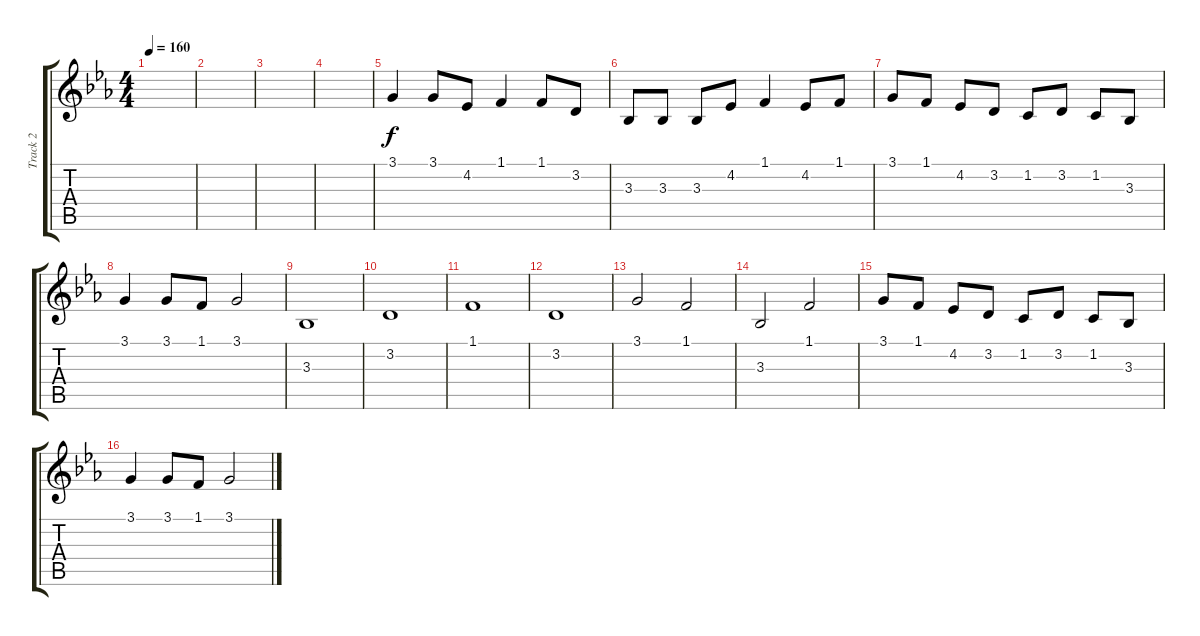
\track ("Track 2" "Track 2") {instrument bagpipe}
\staff {score tabs}
\tuning (E4 B3 G3 D3 A2 E2) {hide}
\ts (4 4)
\tempo 160
\clef g2
\ks eb
|
|
|
|
3.1.4 3.1.8 4.2.8 1.1.4 1.1.8 3.2.8 |
3.3.8 3.3.8 3.3.8 4.2.8 1.1.4 4.2.8 1.1.8 |
3.1.8 1.1.8 4.2.8 3.2.8 1.2.8 3.2.8 1.2.8 3.3.8 |
3.1.4 3.1.8 1.1.8 3.1.2 |
3.3.1 |
3.2.1 |
1.1.1 |
3.2.1 |
3.1.2 1.1.2 |
3.3.2 1.1.2 |
3.1.8 1.1.8 4.2.8 3.2.8 1.2.8 3.2.8 1.2.8 3.3.8 |
3.1.4 3.1.8 1.1.8 3.1.2
